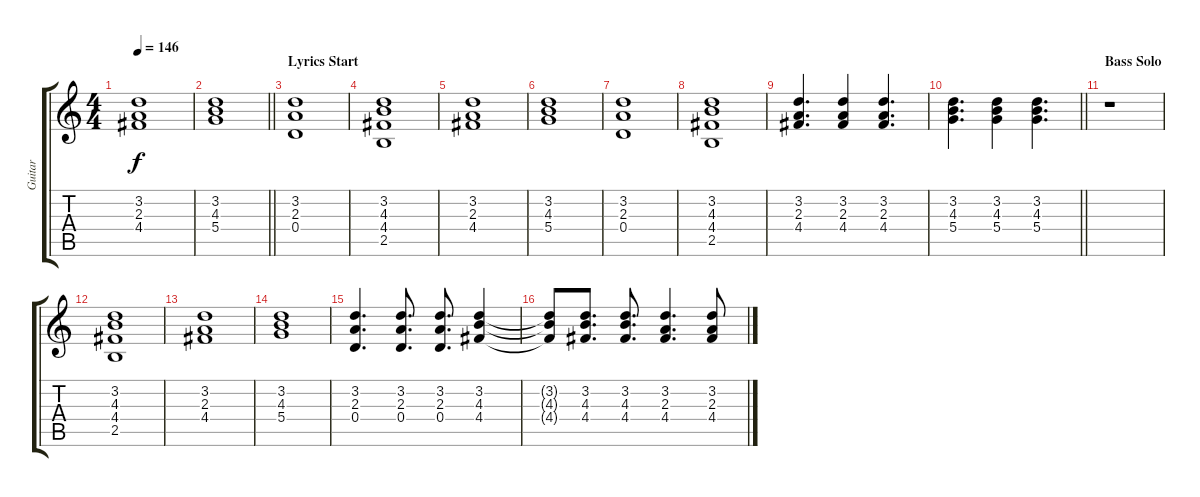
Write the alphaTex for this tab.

\track ("Guitar" "Guitar") {instrument distortionguitar}
\staff {score tabs}
\tuning (E4 B3 G3 D3 A2 E2) {hide}
\ts (4 4)
\tempo 146
\clef g2
\ks c
(3.2 2.3 4.4).1{dy f} |
\barLineRight lightlight
(3.2 4.3 5.4).1 |
\section ("" "Lyrics Start")
(3.2 2.3 0.4).1{instrument electricguitarclean} |
(3.2 4.3 4.4 2.5).1 |
(3.2 2.3 4.4).1 |
(3.2 4.3 5.4).1 |
(3.2 2.3 0.4).1{instrument electricguitarclean} |
(3.2 4.3 4.4 2.5).1 |
(3.2 2.3 4.4).4{d} (3.2 2.3 4.4).4 (3.2 2.3 4.4).4{d} |
\barLineRight lightlight
(3.2 4.3 5.4).4{d} (3.2 4.3 5.4).4 (3.2 4.3 5.4).4{d} |
\section ("" "Bass Solo")
r.1 |
(3.2 4.3 4.4 2.5).1 |
(3.2 2.3 4.4).1 |
(3.2 4.3 5.4).1 |
(3.2 2.3 0.4).4{d volume 5 instrument electricguitarclean} (3.2 2.3 0.4).8{d} (3.2 2.3 0.4).8{d} (3.2 4.3 4.4).4 |
(3.2{t} 4.3{t} 4.4{t}).8 (3.2 4.3 4.4).8{d} (3.2 4.3 4.4).8{d} (3.2 2.3 4.4).4{d} (3.2 2.3 4.4).8
